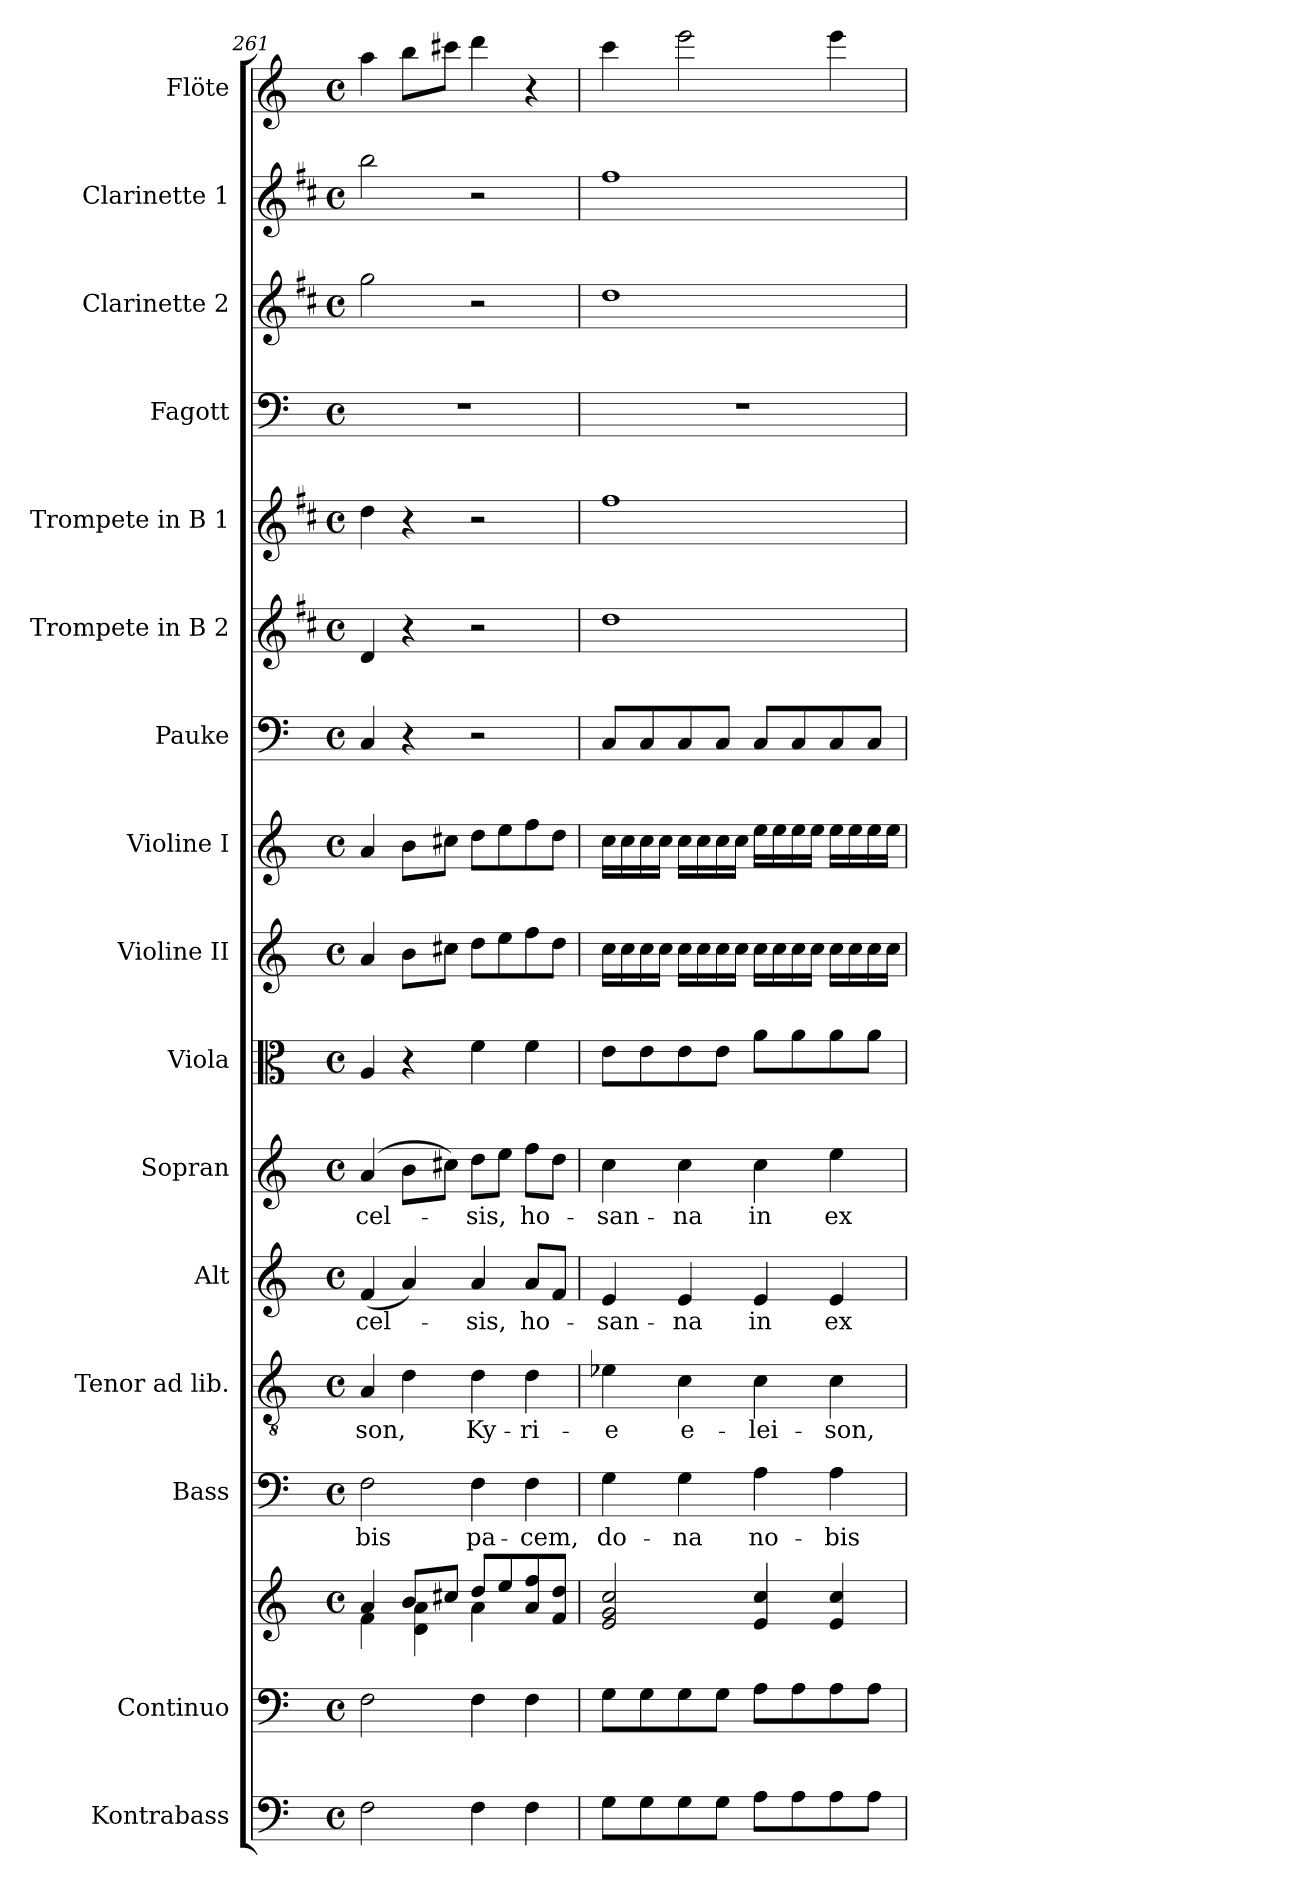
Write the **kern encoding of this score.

**kern	**kern	**kern	**kern	**text	**kern	**text	**kern	**text	**kern	**text	**kern	**kern	**kern	**kern	**kern	**kern	**kern	**kern	**kern	**kern
*part16	*part15	*part15	*part14	*part14	*part13	*part13	*part12	*part12	*part11	*part11	*part10	*part9	*part8	*part7	*part6	*part5	*part4	*part3	*part2	*part1
*staff17	*staff16	*staff15	*staff14	*staff14	*staff13	*staff13	*staff12	*staff12	*staff11	*staff11	*staff10	*staff9	*staff8	*staff7	*staff6	*staff5	*staff4	*staff3	*staff2	*staff1
*I"Kontrabass	*I"Continuo	*	*I"Bass	*	*I"Tenor ad lib.	*	*I"Alt	*	*I"Sopran	*	*I"Viola	*I"Violine II	*I"Violine I	*I"Pauke	*I"Trompete in B 2	*I"Trompete in B 1	*I"Fagott	*I"Clarinette 2	*I"Clarinette 1	*I"Flöte
*I'Kb.	*I'cont.	*	*I'B	*	*I'T	*	*I'A	*	*I'S	*	*I'Vla.	*I'Vl. II	*I'Vl. I	*I'Pk.	*	*	*I'Fg.	*I'Cl. 2	*I'Cl. 1	*I'Fl.
!!LO:PB:g=z
*clefF4	*clefF4	*clefG2	*clefF4	*	*clefGv2	*	*clefG2	*	*clefG2	*	*clefC3	*clefG2	*clefG2	*clefF4	*clefG2	*clefG2	*clefF4	*clefG2	*clefG2	*clefG2
*ITrd7c12	*	*	*	*	*	*	*	*	*	*	*	*	*	*	*ITrd1c2	*ITrd1c2	*	*ITrd1c2	*ITrd1c2	*
*k[]	*k[]	*k[]	*k[]	*	*k[]	*	*k[]	*	*k[]	*	*k[]	*k[]	*k[]	*k[]	*k[]	*k[]	*k[]	*k[]	*k[]	*k[]
*C:	*C:	*C:	*C:	*	*C:	*	*C:	*	*C:	*	*C:	*C:	*C:	*C:	*C:	*C:	*C:	*C:	*C:	*C:
*M4/4	*M4/4	*M4/4	*M4/4	*	*M4/4	*	*M4/4	*	*M4/4	*	*M4/4	*M4/4	*M4/4	*M4/4	*M4/4	*M4/4	*M4/4	*M4/4	*M4/4	*M4/4
*met(c)	*met(c)	*met(c)	*met(c)	*	*met(c)	*	*met(c)	*	*met(c)	*	*met(c)	*met(c)	*met(c)	*met(c)	*met(c)	*met(c)	*met(c)	*met(c)	*met(c)	*met(c)
=261	=261	=261	=261	=261	=261	=261	=261	=261	=261	=261	=261	=261	=261	=261	=261	=261	=261	=261	=261	=261
*	*	*^	*	*	*	*	*	*	*	*	*	*	*	*	*	*	*	*	*	*
!	!	!	!	!	!LO:LY:b	!	!LO:LY:b	!	!LO:LY:b	!	!LO:LY:b	!	!	!	!	!	!	!	!	!	!
2FF\	2F\	4a/	4f\	2F\	-bis	4A/	-son,	(<4f/	-cel-	(4a/	-cel-	4A/	4a/	4a/	4C/	4c/	4cc\	1r	2ff\	2aa\	4aa\
.	.	8b/L	4d\ 4a\	.	.	4d\	.	4a/)	.	8b\L	.	4r	8b\L	8b\L	4r	4r	4r	.	.	.	8bb\L
.	.	8cc#X/J	.	.	.	.	.	.	.	8cc#X\J)	.	.	8cc#X\J	8cc#X\J	.	.	.	.	.	.	8ccc#X\J
!	!	!	!	!	!LO:LY:b	!	!LO:LY:b	!	!LO:LY:b	!	!LO:LY:b	!	!	!	!	!	!	!	!	!	!
4FF\	4F\	8dd/L	4a\	4F\	pa-	4d\	Ky-	4a/	-sis,	8dd\L	-sis,	4f\	8dd\L	8dd\L	2r	2r	2r	.	2r	2r	4ddd\
.	.	8ee/	.	.	.	.	.	.	.	8ee\J	.	.	8ee\	8ee\	.	.	.	.	.	.	.
!	!	!	!	!	!LO:LY:b	!	!LO:LY:b	!	!LO:LY:b	!	!LO:LY:b	!	!	!	!	!	!	!	!	!	!
4FF\	4F\	8a/ 8ff/	4ryy	4F\	-cem,	4d\	-ri-	8a/L	ho-	8ff\L	ho-	4f\	8ff\	8ff\	.	.	.	.	.	.	4r
.	.	8f/ 8dd/J	.	.	.	.	.	8f/J	.	8dd\J	.	.	8dd\J	8dd\J	.	.	.	.	.	.	.
*	*	*v	*v	*	*	*	*	*	*	*	*	*	*	*	*	*	*	*	*	*	*
=262	=262	=262	=262	=262	=262	=262	=262	=262	=262	=262	=262	=262	=262	=262	=262	=262	=262	=262	=262	=262
!	!	!	!	!LO:LY:b	!	!LO:LY:b	!	!LO:LY:b	!	!LO:LY:b	!	!	!	!	!	!	!	!	!	!
8GG\L	8G\L	2e/ 2g/ 2cc/	4G\	do-	4e-\	-e	4e/	-san-	4cc\	-san-	8e\L	16cc\LL	16cc\LL	8C/L	1cc	1ee	1r	1cc	1ee	4ccc\
.	.	.	.	.	.	.	.	.	.	.	.	16cc\	16cc\	.	.	.	.	.	.	.
8GG\	8G\	.	.	.	.	.	.	.	.	.	8e\	16cc\	16cc\	8C/	.	.	.	.	.	.
.	.	.	.	.	.	.	.	.	.	.	.	16cc\JJ	16cc\JJ	.	.	.	.	.	.	.
!	!	!	!	!LO:LY:b	!	!LO:LY:b	!	!LO:LY:b	!	!LO:LY:b	!	!	!	!	!	!	!	!	!	!
8GG\	8G\	.	4G\	-na	4c\	e-	4e/	-na	4cc\	-na	8e\	16cc\LL	16cc\LL	8C/	.	.	.	.	.	2eee\
.	.	.	.	.	.	.	.	.	.	.	.	16cc\	16cc\	.	.	.	.	.	.	.
8GG\J	8G\J	.	.	.	.	.	.	.	.	.	8e\J	16cc\	16cc\	8C/J	.	.	.	.	.	.
.	.	.	.	.	.	.	.	.	.	.	.	16cc\JJ	16cc\JJ	.	.	.	.	.	.	.
!	!	!	!	!LO:LY:b	!	!LO:LY:b	!	!LO:LY:b	!	!LO:LY:b	!	!	!	!	!	!	!	!	!	!
8AA\L	8A\L	4e/ 4cc/	4A\	no-	4c\	-lei-	4e/	in	4cc\	in	8a\L	16cc\LL	16ee\LL	8C/L	.	.	.	.	.	.
.	.	.	.	.	.	.	.	.	.	.	.	16cc\	16ee\	.	.	.	.	.	.	.
8AA\	8A\	.	.	.	.	.	.	.	.	.	8a\	16cc\	16ee\	8C/	.	.	.	.	.	.
.	.	.	.	.	.	.	.	.	.	.	.	16cc\JJ	16ee\JJ	.	.	.	.	.	.	.
!	!	!	!	!LO:LY:b	!	!LO:LY:b	!	!LO:LY:b	!	!LO:LY:b	!	!	!	!	!	!	!	!	!	!
8AA\	8A\	4e/ 4cc/	4A\	-bis	4c\	-son,	4e/	ex-	4ee\	ex-	8a\	16cc\LL	16ee\LL	8C/	.	.	.	.	.	4eee\
.	.	.	.	.	.	.	.	.	.	.	.	16cc\	16ee\	.	.	.	.	.	.	.
8AA\J	8A\J	.	.	.	.	.	.	.	.	.	8a\J	16cc\	16ee\	8C/J	.	.	.	.	.	.
.	.	.	.	.	.	.	.	.	.	.	.	16cc\JJ	16ee\JJ	.	.	.	.	.	.	.
=	=	=	=	=	=	=	=	=	=	=	=	=	=	=	=	=	=	=	=	=
*-	*-	*-	*-	*-	*-	*-	*-	*-	*-	*-	*-	*-	*-	*-	*-	*-	*-	*-	*-	*-
